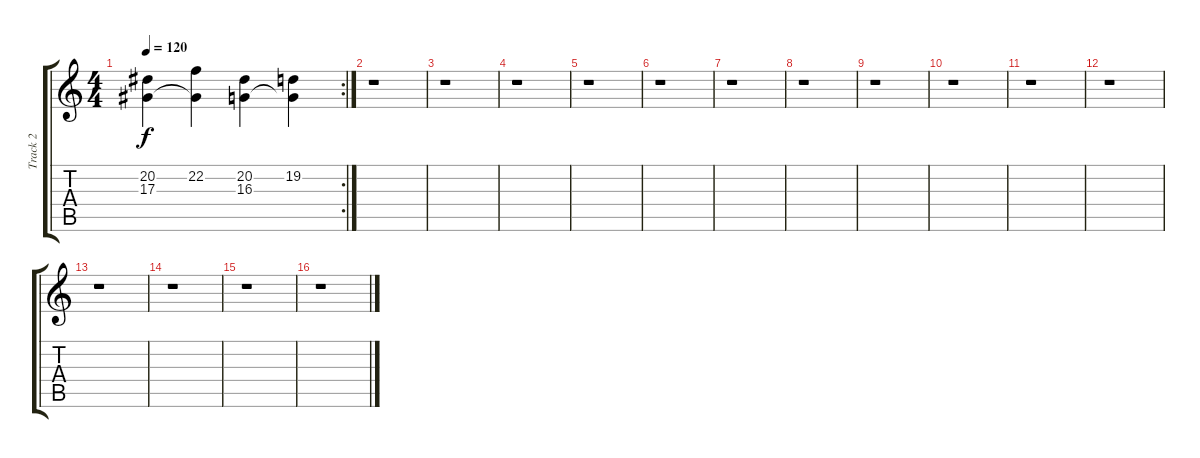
\track ("Track 2" "Track 2") {instrument stringensemble1}
\staff {score tabs}
\tuning (C4 G3 Eb3 Bb2 F2 C2) {hide}
\rc 2
\ts (4 4)
\tempo 120
\clef g2
\ks c
(20.2 17.3).4{dy f} (22.2 17.3{t}).4 (20.2 16.3).4 (19.2 16.3{t}).4 |
r.1 |
r.1 |
r.1 |
r.1 |
r.1 |
r.1 |
r.1 |
r.1 |
r.1 |
r.1 |
r.1 |
r.1 |
r.1 |
r.1 |
r.1
